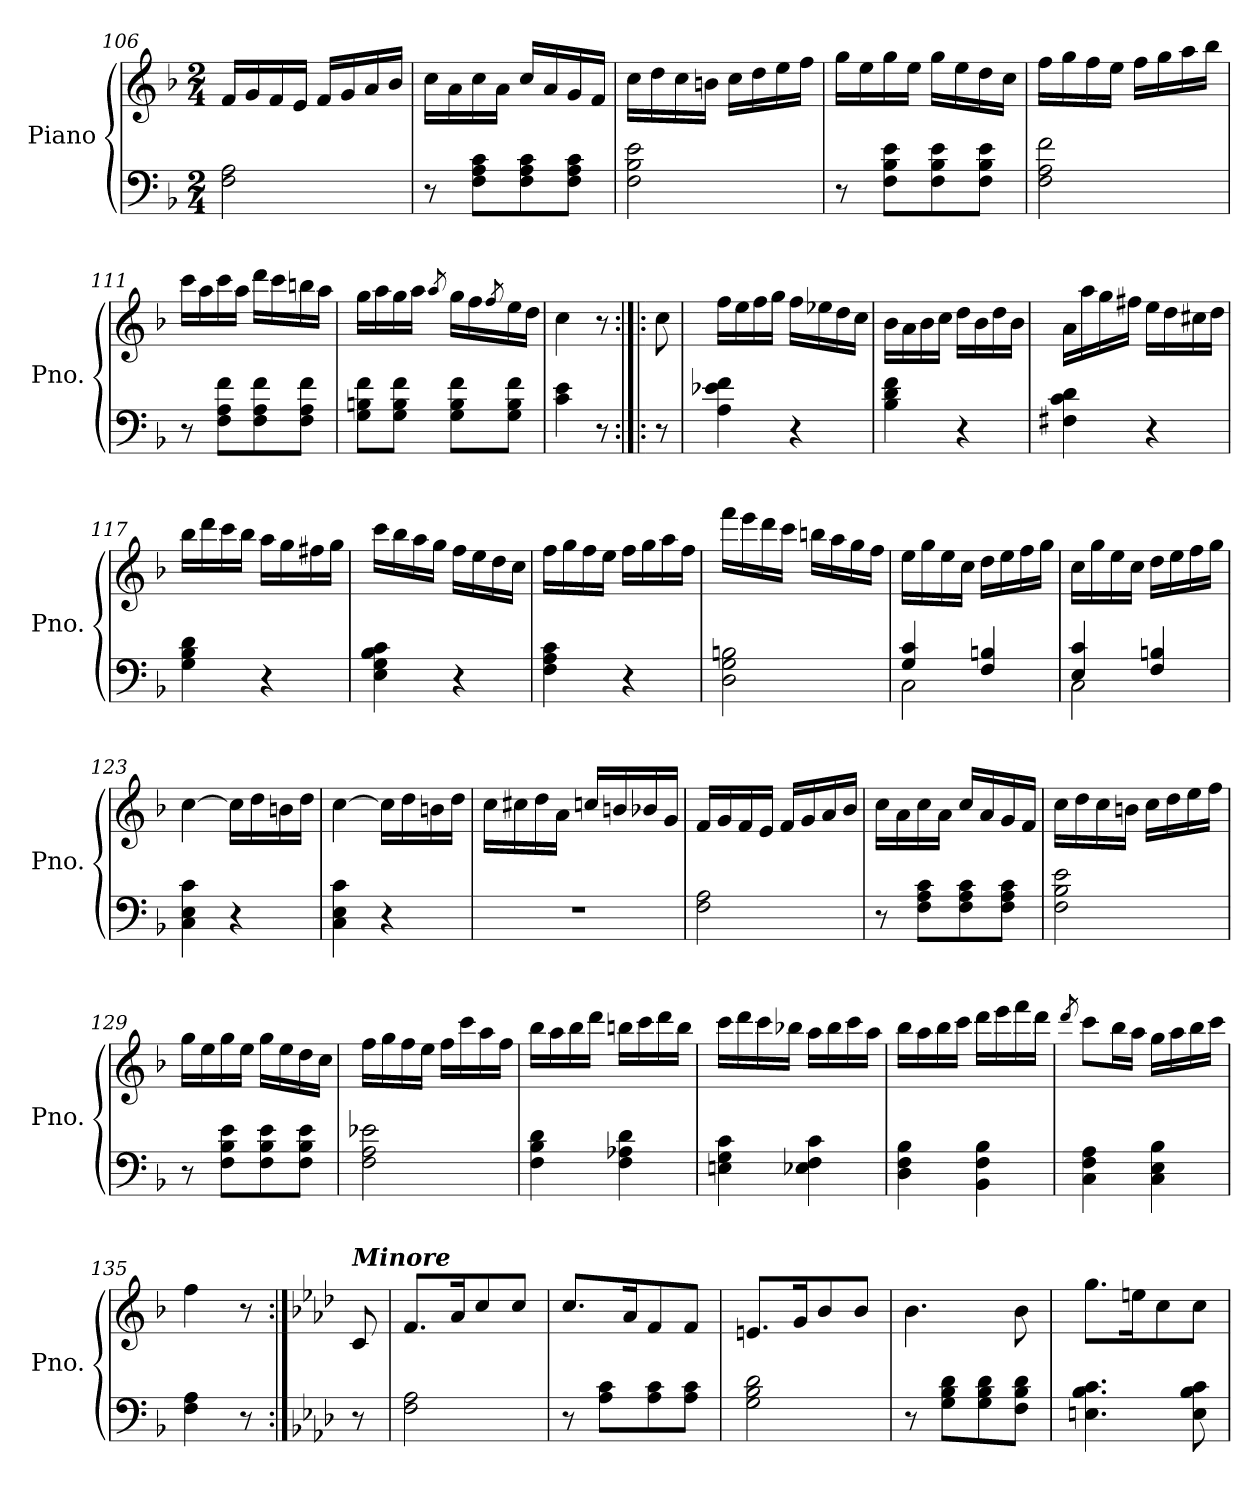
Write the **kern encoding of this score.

**kern	**kern
*part1	*part1
*staff2	*staff1
*I"Piano	*
*I'Pno.	*
*clefF4	*clefG2
*k[b-]	*k[b-]
*F:	*F:
*M2/4	*M2/4
=106	=106
2F\ 2A\	16f/LL
.	16g/
.	16f/
.	16e/JJ
.	16f/LL
.	16g/
.	16a/
.	16b-/JJ
=107	=107
8r	16cc\LL
.	16a\
8F\ 8A\ 8c\L	16cc\
.	16a\JJ
8F\ 8A\ 8c\	16cc/LL
.	16a/
8F\ 8A\ 8c\J	16g/
.	16f/JJ
=108	=108
2F\ 2B-\ 2e\	16cc\LL
.	16dd\
.	16cc\
.	16bn\JJ
.	16cc\LL
.	16dd\
.	16ee\
.	16ff\JJ
!!LO:LB:g=z
=109	=109
8r	16gg\LL
.	16ee\
8F\ 8B-\ 8e\L	16gg\
.	16ee\JJ
8F\ 8B-\ 8e\	16gg\LL
.	16ee\
8F\ 8B-\ 8e\J	16dd\
.	16cc\JJ
!!LO:PB:g=z
=110	=110
2F\ 2A\ 2f\	16ff\LL
.	16gg\
.	16ff\
.	16ee\JJ
.	16ff\LL
.	16gg\
.	16aa\
.	16bb-\JJ
=111	=111
8r	16ccc\LL
.	16aa\
8F\ 8A\ 8f\L	16ccc\
.	16aa\JJ
8F\ 8A\ 8f\	16ddd\LL
.	16ccc\
8F\ 8A\ 8f\J	16bbn\
.	16aa\JJ
=112	=112
8G\ 8Bn\ 8f\L	16gg\LL
.	16aa\
8G\ 8B\ 8f\J	16gg\
.	16aa\JJ
.	8qaa/
8G\ 8B\ 8f\L	16gg\LL
.	16ff\
.	8qff/
8G\ 8B\ 8f\J	16ee\
.	16dd\JJ
=113	=113
4c\ 4e\	4cc\
8r	8r
=113X6:|!|:	=113X6:|!|:
8r	8cc\
=114	=114
4A\ 4e-X\ 4f\	16ff\LL
.	16ee\
.	16ff\
.	16gg\JJ
4r	16ff\LL
.	16ee-X\
.	16dd\
.	16cc\JJ
!!LO:LB:g=z
=115	=115
4B-\ 4d\ 4f\	16b-\LL
.	16a\
.	16b-\
.	16cc\JJ
4r	16dd\LL
.	16b-\
.	16dd\
.	16b-\JJ
!!LO:LB:g=z
=116	=116
4F#X\ 4c\ 4d\	16a\LL
.	16aa\
.	16gg\
.	16ff#X\JJ
4r	16ee\LL
.	16dd\
.	16cc#X\
.	16dd\JJ
=117	=117
4G\ 4B-\ 4d\	16bb-\LL
.	16ddd\
.	16ccc\
.	16bb-\JJ
4r	16aa\LL
.	16gg\
.	16ff#X\
.	16gg\JJ
=118	=118
4E\ 4G\ 4B-\ 4c\	16ccc\LL
.	16bb-\
.	16aa\
.	16gg\JJ
4r	16ff\LL
.	16ee\
.	16dd\
.	16cc\JJ
=119	=119
4F\ 4A\ 4c\	16ff\LL
.	16gg\
.	16ff\
.	16ee\JJ
4r	16ff\LL
.	16gg\
.	16aa\
.	16ff\JJ
!!LO:LB:g=z
=120	=120
2D\ 2G\ 2Bn\	16fff\LL
.	16eee\
.	16ddd\
.	16ccc\JJ
.	16bbn\LL
.	16aa\
.	16gg\
.	16ff\JJ
=121	=121
*^	*
4G/ 4c/	2C\	16ee\LL
.	.	16gg\
.	.	16ee\
.	.	16cc\JJ
4F/ 4Bn/	.	16dd\LL
.	.	16ee\
.	.	16ff\
.	.	16gg\JJ
=122	=122	=122
4E/ 4c/	2C\	16cc\LL
.	.	16gg\
.	.	16ee\
.	.	16cc\JJ
4F/ 4Bn/	.	16dd\LL
.	.	16ee\
.	.	16ff\
.	.	16gg\JJ
*v	*v	*
=123	=123
4C\ 4E\ 4c\	[4cc\
4r	16cc\LL]
.	16dd\
.	16bn\
.	16dd\JJ
=124	=124
4C\ 4E\ 4c\	[4cc\
4r	16cc\LL]
.	16dd\
.	16bn\
.	16dd\JJ
!!LO:LB:g=z
=125	=125
2r	16cc\LL
.	16cc#X\
.	16dd\
.	16a\JJ
.	16ccn/LL
.	16bn/
.	16b-X/
.	16g/JJ
=126	=126
2F\ 2A\	16f/LL
.	16g/
.	16f/
.	16e/JJ
.	16f/LL
.	16g/
.	16a/
.	16b-/JJ
=127	=127
8r	16cc\LL
.	16a\
8F\ 8A\ 8c\L	16cc\
.	16a\JJ
8F\ 8A\ 8c\	16cc/LL
.	16a/
8F\ 8A\ 8c\J	16g/
.	16f/JJ
!!LO:LB:g=z
=128	=128
2F\ 2B-\ 2e\	16cc\LL
.	16dd\
.	16cc\
.	16bn\JJ
.	16cc\LL
.	16dd\
.	16ee\
.	16ff\JJ
=129	=129
8r	16gg\LL
.	16ee\
8F\ 8B-\ 8e\L	16gg\
.	16ee\JJ
8F\ 8B-\ 8e\	16gg\LL
.	16ee\
8F\ 8B-\ 8e\J	16dd\
.	16cc\JJ
=130	=130
2F\ 2A\ 2e-X\	16ff\LL
.	16gg\
.	16ff\
.	16ee\JJ
.	16ff\LL
.	16ccc\
.	16aa\
.	16ff\JJ
=131	=131
4F\ 4B-\ 4d\	16bb-\LL
.	16aa\
.	16bb-\
.	16ddd\JJ
4F\ 4A-X\ 4d\	16bbn\LL
.	16ccc\
.	16ddd\
.	16bb\JJ
!!LO:PB:g=z
=132	=132
4En\ 4G\ 4c\	16ccc\LL
.	16ddd\
.	16ccc\
.	16bb-X\JJ
4E-X\ 4F\ 4c\	16aa\LL
.	16bb-\
.	16ccc\
.	16aa\JJ
!!LO:LB:g=z
=133	=133
4D\ 4F\ 4B-\	16bb-\LL
.	16aa\
.	16bb-\
.	16ccc\JJ
4BB-\ 4F\ 4B-\	16ddd\LL
.	16eee\
.	16fff\
.	16ddd\JJ
=134	=134
.	8qddd/
4C\ 4F\ 4A\	8ccc\L
.	16bb-\L
.	16aa\JJ
4C\ 4E\ 4B-\	16gg\LL
.	16aa\
.	16bb-\
.	16ccc\JJ
=135	=135
4F\ 4A\	4ff\
8r	8r
=135X7:|!	=135X7:|!
*k[b-e-a-d-]	*k[b-e-a-d-]
*A-:	*A-:
!	!LO:TX:a:Bi:t=Minore
8r	8c/
=136	=136
2F\ 2A-\	8.f/L
.	16a-/K
.	8cc/
.	8cc/J
=137	=137
8r	8.cc/L
8A-\ 8c\L	.
.	16a-/K
8A-\ 8c\	8f/
8A-\ 8c\J	8f/J
=138	=138
2G\ 2B-\ 2d-\	8.en/L
.	16g/K
.	8b-/
.	8b-/J
!!LO:LB:g=z
=139	=139
8r	4.b-\
8G\ 8B-\ 8d-\L	.
8G\ 8B-\ 8d-\	.
8F\ 8B-\ 8d-\J	8b-\
!!LO:LB:g=z
=140	=140
4.En\ 4.B-\ 4.c\	8.gg\L
.	16een\K
.	8cc\
8E\ 8B-\ 8c\	8cc\J
=	=
*-	*-
